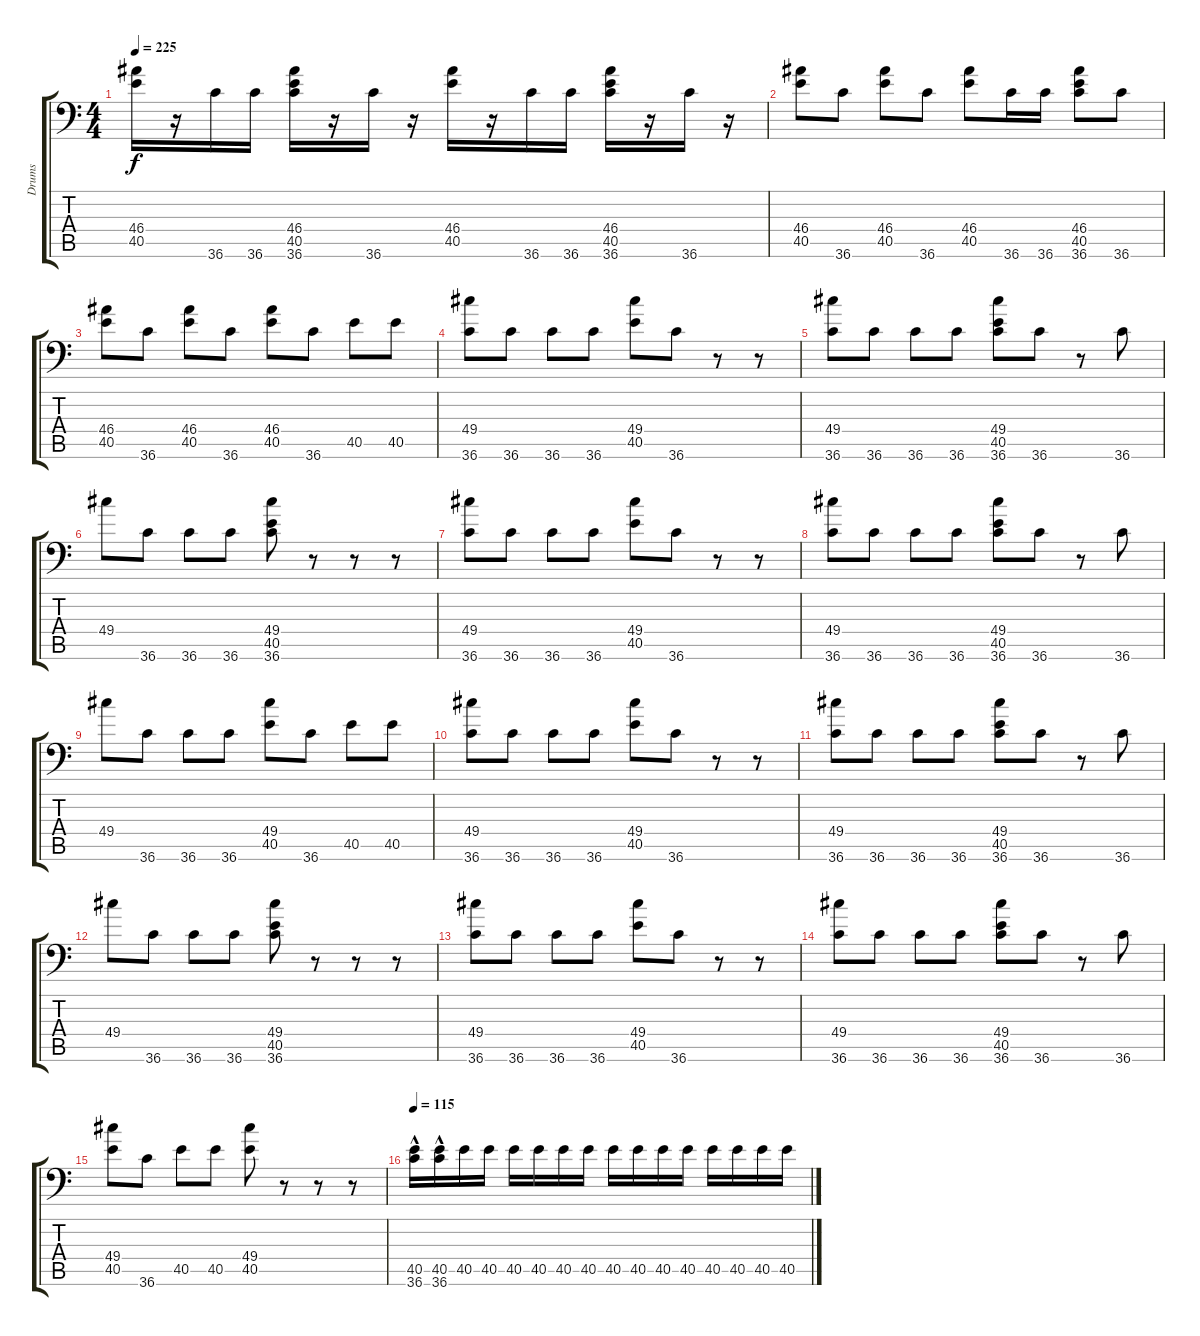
\track ("Drums" "Drums") {instrument acousticgrandpiano}
\staff {score tabs}
\tuning (C-1 C-1 C-1 C-1 C-1 C-1) {hide}
\ts (4 4)
\tempo 225
\clef f4
\ks c
(46.4 40.5).16{dy f} r.16 36.6.16 36.6.16 (46.4 40.5 36.6).16 r.16 36.6.16 r.16 (46.4 40.5).16 r.16 36.6.16 36.6.16 (46.4 40.5 36.6).16 r.16 36.6.16 r.16 |
(46.4 40.5).8 36.6.8 (46.4 40.5).8 36.6.8 (46.4 40.5).8 36.6.16 36.6.16 (46.4 40.5 36.6).8 36.6.8 |
(46.4 40.5).8 36.6.8 (46.4 40.5).8 36.6.8 (46.4 40.5).8 36.6.8 40.5.8 40.5.8 |
(49.4 36.6).8 36.6.8 36.6.8 36.6.8 (49.4 40.5).8 36.6.8 r.8 r.8 |
(49.4 36.6).8 36.6.8 36.6.8 36.6.8 (49.4 40.5 36.6).8 36.6.8 r.8 36.6.8 |
49.4.8 36.6.8 36.6.8 36.6.8 (49.4 40.5 36.6).8 r.8 r.8 r.8 |
(49.4 36.6).8 36.6.8 36.6.8 36.6.8 (49.4 40.5).8 36.6.8 r.8 r.8 |
(49.4 36.6).8 36.6.8 36.6.8 36.6.8 (49.4 40.5 36.6).8 36.6.8 r.8 36.6.8 |
49.4.8 36.6.8 36.6.8 36.6.8 (49.4 40.5).8 36.6.8 40.5.8 40.5.8 |
(49.4 36.6).8 36.6.8 36.6.8 36.6.8 (49.4 40.5).8 36.6.8 r.8 r.8 |
(49.4 36.6).8 36.6.8 36.6.8 36.6.8 (49.4 40.5 36.6).8 36.6.8 r.8 36.6.8 |
49.4.8 36.6.8 36.6.8 36.6.8 (49.4 40.5 36.6).8 r.8 r.8 r.8 |
(49.4 36.6).8 36.6.8 36.6.8 36.6.8 (49.4 40.5).8 36.6.8 r.8 r.8 |
(49.4 36.6).8 36.6.8 36.6.8 36.6.8 (49.4 40.5 36.6).8 36.6.8 r.8 36.6.8 |
(49.4 40.5).8 36.6.8 40.5.8 40.5.8 (49.4 40.5).8 r.8 r.8 r.8 |
\tempo 115
(40.5{hac} 36.6).16 (40.5{hac} 36.6).16 40.5.16 40.5.16 40.5.16 40.5.16 40.5.16 40.5.16 40.5.16 40.5.16 40.5.16 40.5.16 40.5.16 40.5.16 40.5.16 40.5.16
